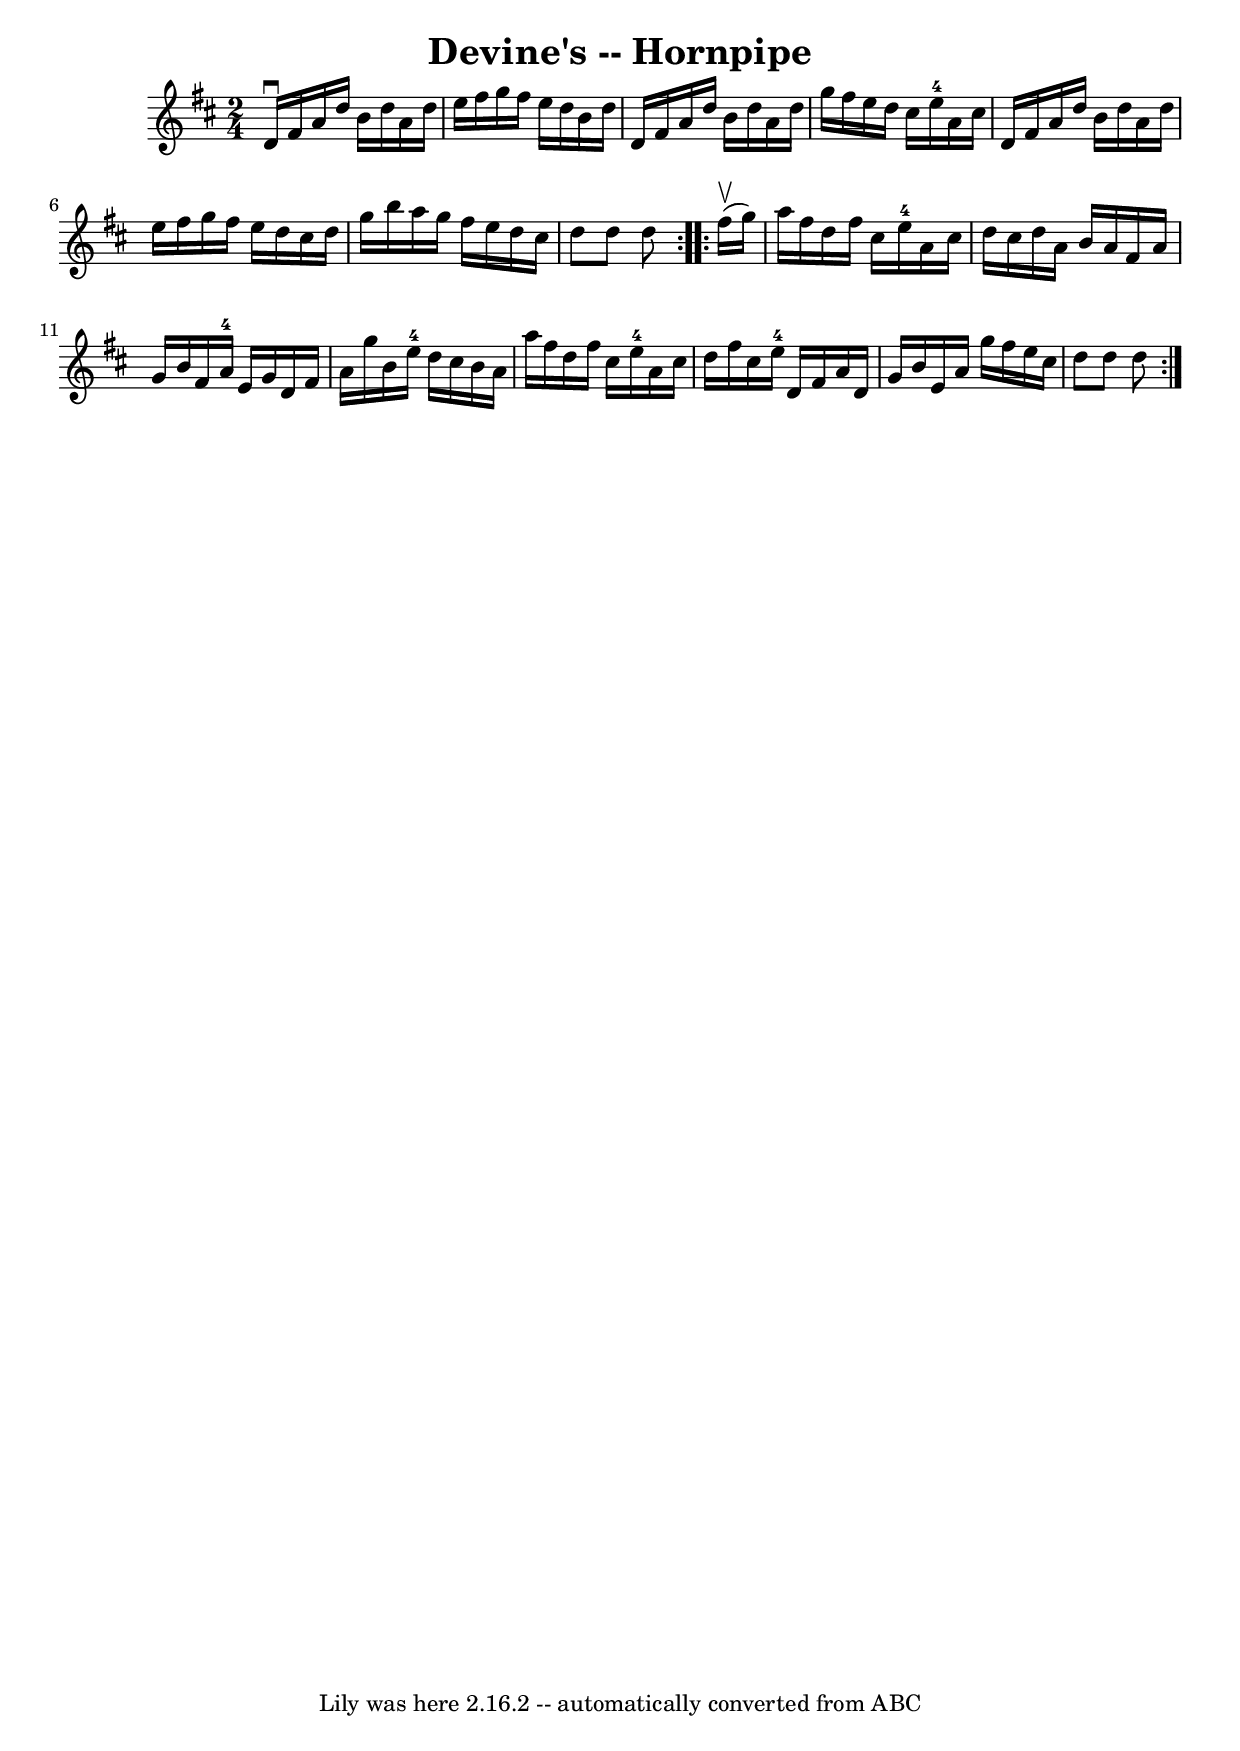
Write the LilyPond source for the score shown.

\version "2.16.2"
\include "Mammoth.ily"
\header {
  %% book = "Cole's 1000 Fiddle Tunes"
  crossRefNumber = "1"
  footnotes = ""
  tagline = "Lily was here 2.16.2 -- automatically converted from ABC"
  title = "Devine's -- Hornpipe"

}
voicedefault =  {



  \repeat volta 2 {

    \time 2/4 
    \key d \major d'16^\downbow fis'16 a'16 d''16 b'16    
    d''16 a'16 d''16  |
    e''16 fis''16 g''16 fis''16    
    e''16 d''16 b'16 d''16  |
    d'16 fis'16 a'16 d''16    
    b'16 d''16 a'16 d''16  |
    g''16 fis''16 e''16 d''16   
    cis''16 e''16-4 a'16 cis''16  |
    d'16 fis'16 a'16   
    d''16 b'16 d''16 a'16 d''16  |
    e''16 fis''16 g''16  
    fis''16 e''16 d''16 cis''16 d''16  |
    g''16 b''16    
    a''16 g''16 fis''16 e''16 d''16 cis''16  |
    d''8 d''8 
    d''8  
  }     
  \repeat volta 2 {
    fis''16 (^\upbow g''16) |
    
    a''16 fis''16 d''16 fis''16 cis''16 e''16-4 a'16 cis''16 
    |
    d''16 cis''16 d''16 a'16 b'16 a'16 fis'16 a'16 
    |
    g'16 b'16 fis'16 a'16-4 e'16 g'16 d'16    
    fis'16  |
    a'16 g''16 b'16 e''16-4 d''16 cis''16    
    b'16 a'16  |
    a''16 fis''16 d''16 fis''16 cis''16    
    e''16-4 a'16 cis''16  |
    d''16 fis''16 cis''16 e''16 
    -4 d'16 fis'16 a'16 d'16  |
    g'16 b'16 e'16 a'16  
    g''16 fis''16 e''16 cis''16  |
    d''8 d''8 d''8  
  }   

}

\score{
  <<

    \context Staff="default"
    {
      \voicedefault 
      
    }

  >>
  \layout {
    
  }
  \midi {
  }

}
